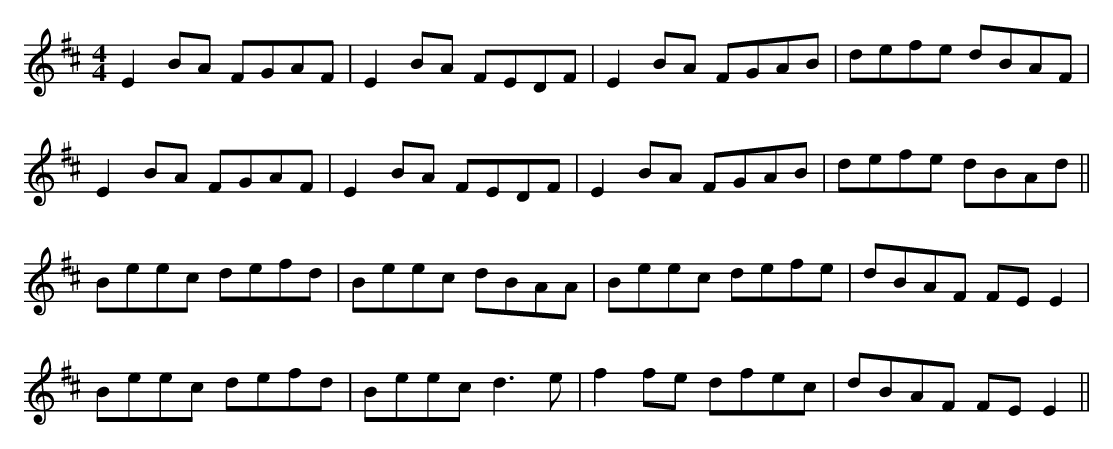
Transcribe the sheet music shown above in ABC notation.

X:1
M:4/4
K:Edor
E2 BA FGAF|E2 BA FEDF|E2 BA FGAB|defe dBAF|
E2 BA FGAF|E2 BA FEDF|E2 BA FGAB|defe dBAd||
Beec defd|Beec dBAA|Beec defe|dBAF FE E2|
Beec defd|Beec d3e|f2 fe dfec|dBAF FE E2||
